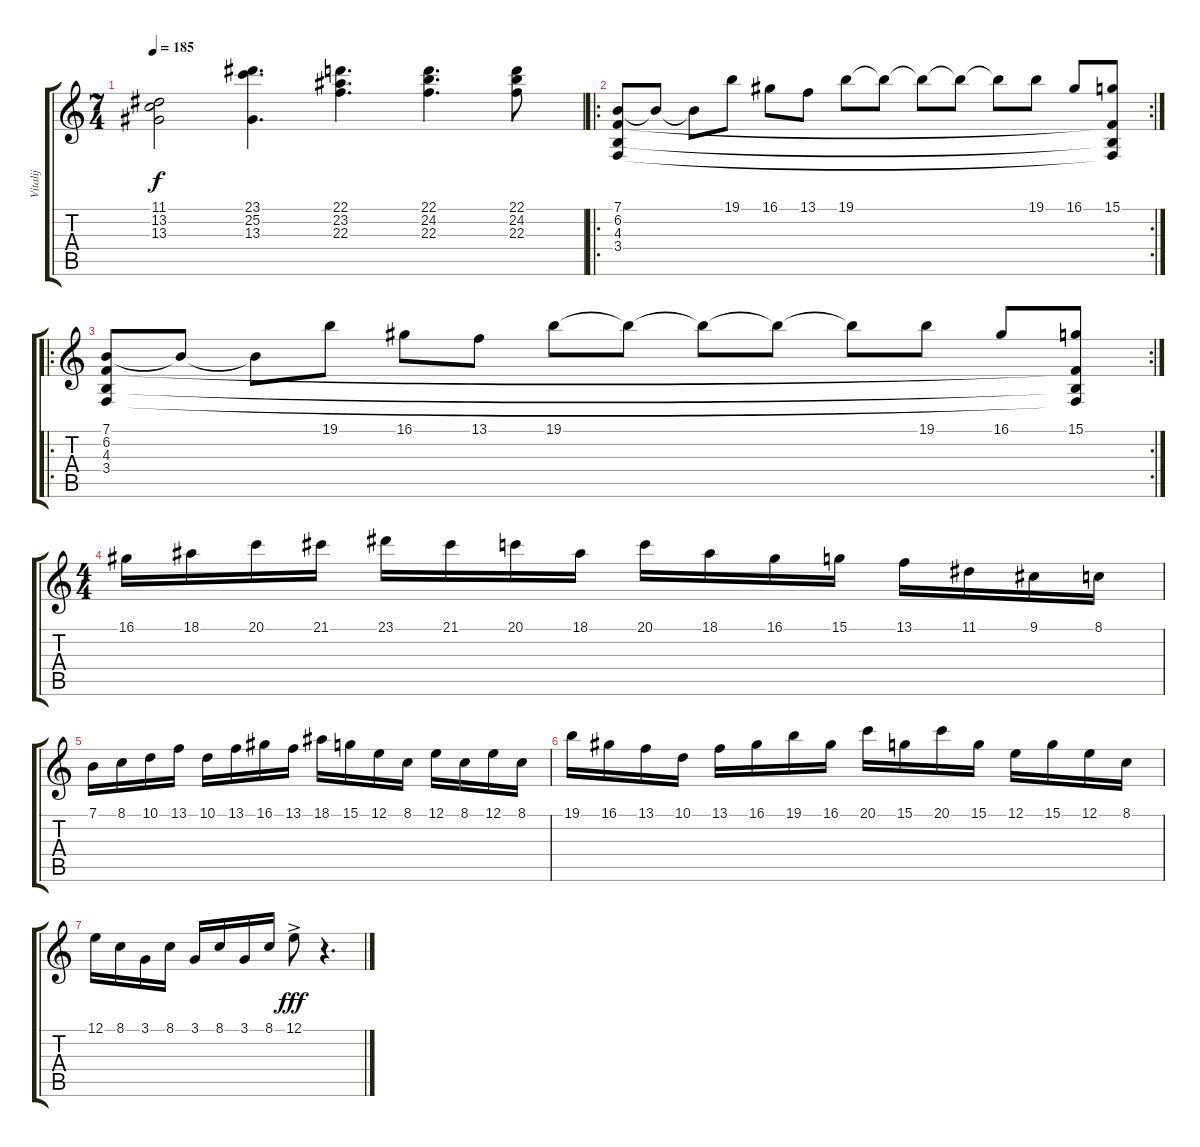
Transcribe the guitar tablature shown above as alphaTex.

\track ("Vitalij" "Vitalij") {instrument electricgrandpiano}
\staff {score tabs}
\tuning (E4 B3 G3 D3 A2 E2) {hide}
\ts (7 4)
\tempo 185
\clef g2
\ks c
(11.1 13.2 13.3).2{dy f} (23.1 25.2 13.3).4{d} (22.1 23.2 22.3).4{d} (22.1 24.2 22.3).4{d} (22.1 24.2 22.3).8 |
\ro
\rc 2
(7.1 6.2 4.3 3.4).8 7.1{t}.8 7.1{t}.8 19.1.8 16.1.8 13.1.8 19.1.8 19.1{t}.8 19.1{t}.8 19.1{t}.8 19.1{t}.8 19.1.8 16.1.8 (15.1 6.2{t} 4.3{t} 3.4{t}).8 |
\ro
\rc 2
(7.1 6.2 4.3 3.4).8 7.1{t}.8 7.1{t}.8 19.1.8 16.1.8 13.1.8 19.1.8 19.1{t}.8 19.1{t}.8 19.1{t}.8 19.1{t}.8 19.1.8 16.1.8 (15.1 6.2{t} 4.3{t} 3.4{t}).8 |
\ts (4 4)
16.1.16 18.1.16 20.1.16 21.1.16 23.1.16 21.1.16 20.1.16 18.1.16 20.1.16 18.1.16 16.1.16 15.1.16 13.1.16 11.1.16 9.1.16 8.1.16 |
7.1.16 8.1.16 10.1.16 13.1.16 10.1.16 13.1.16 16.1.16 13.1.16 18.1.16 15.1.16 12.1.16 8.1.16 12.1.16 8.1.16 12.1.16 8.1.16 |
19.1.16 16.1.16 13.1.16 10.1.16 13.1.16 16.1.16 19.1.16 16.1.16 20.1.16 15.1.16 20.1.16 15.1.16 12.1.16 15.1.16 12.1.16 8.1.16 |
12.1.16 8.1.16 3.1.16 8.1.16 3.1.16 8.1.16 3.1.16 8.1.16 12.1{ac}.8{dy fff} r.4{d}
